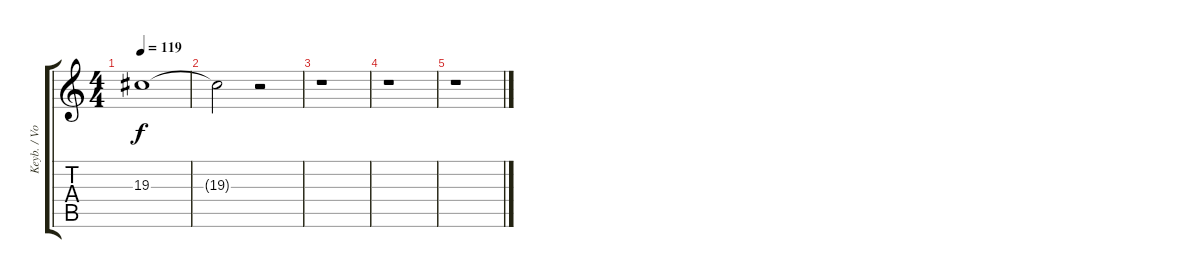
\track ("Keyb. / Voice" "Keyb. / Vo") {instrument lead2sawtooth}
\staff {score tabs}
\tuning (Eb4 Bb3 Gb3 Db3 Ab2 Eb2) {hide}
\ts (4 4)
\tempo 119
\clef g2
\ks c
19.3{t}.1{dy f} |
19.3{t}.2 r.2 |
r.1 |
r.1 |
r.1
